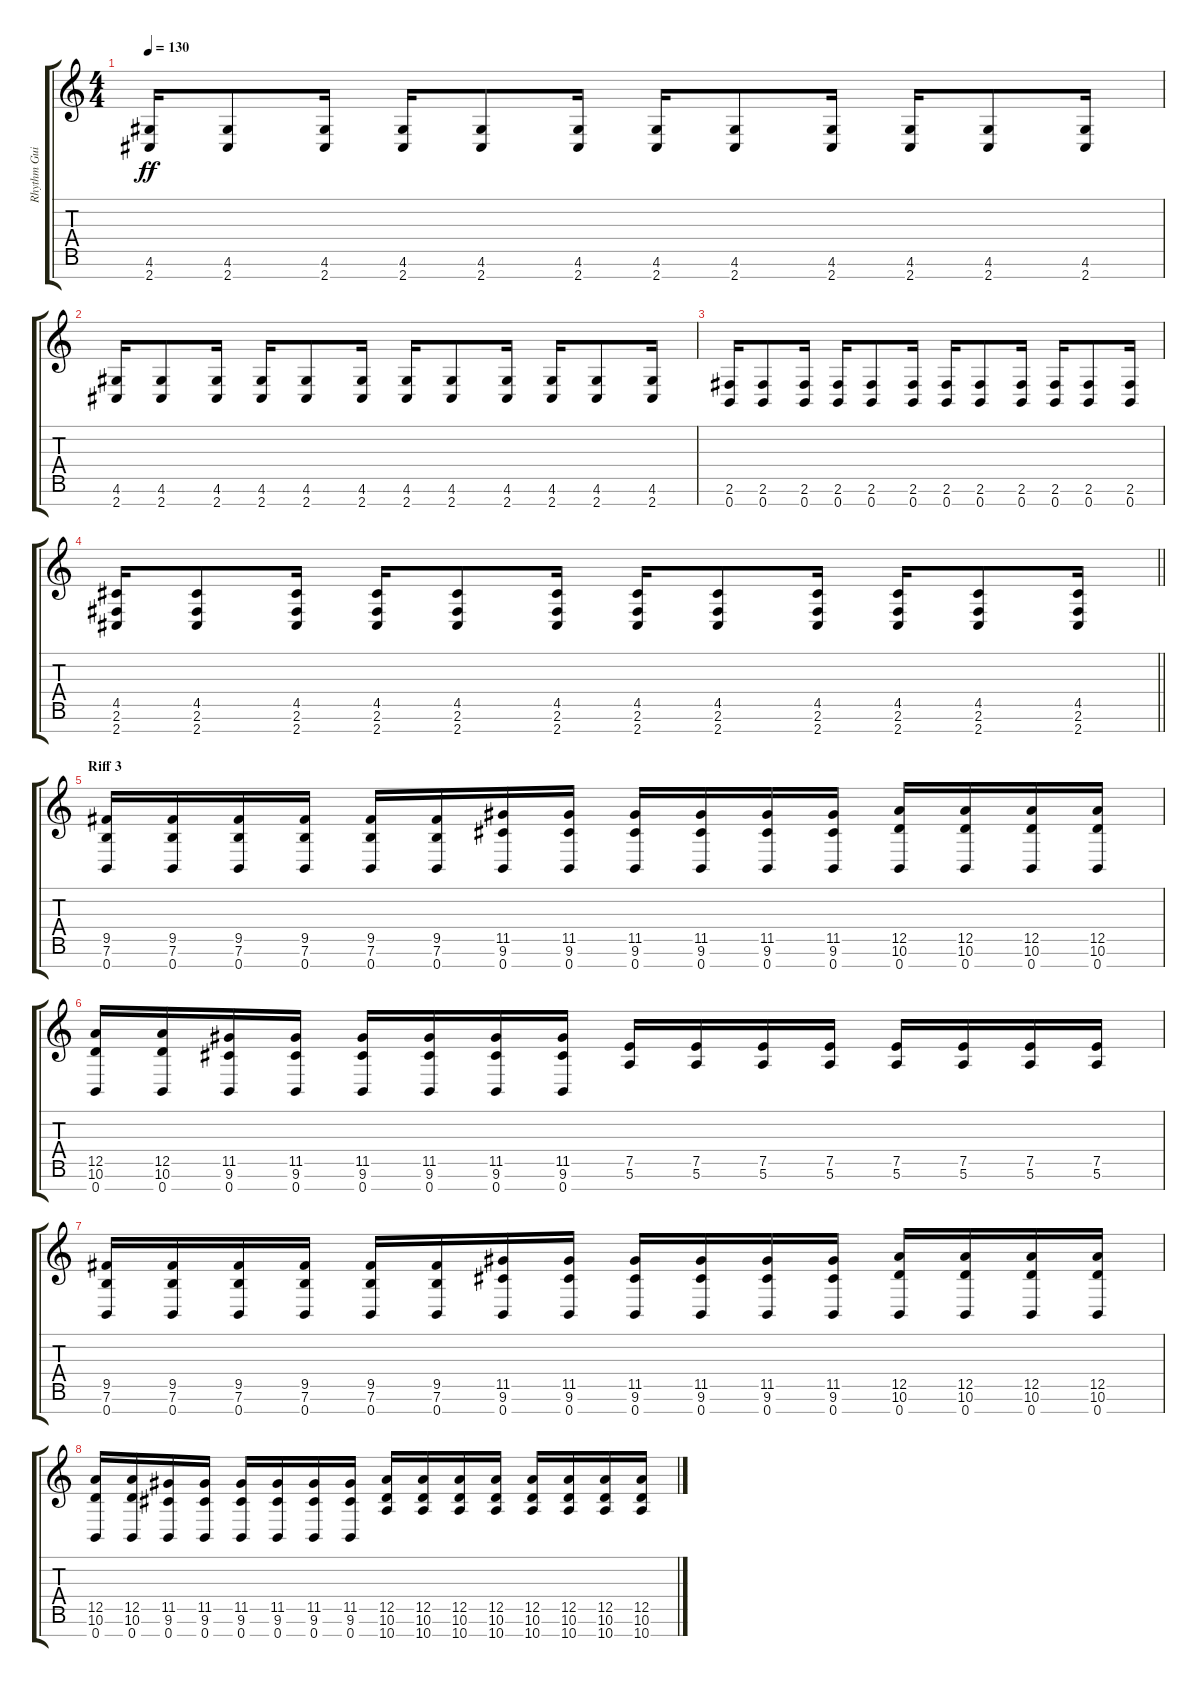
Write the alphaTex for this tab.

\track ("Rhythm Guitar 1" "Rhythm Gui") {instrument distortionguitar}
\staff {score tabs}
\tuning (E4 B3 G3 D3 A2 E2 B1) {hide}
\ts (4 4)
\tempo 130
\clef g2
\ks c
(4.6 2.7).16{dy ff} (4.6 2.7).8 (4.6 2.7).16 (4.6 2.7).16 (4.6 2.7).8 (4.6 2.7).16 (4.6 2.7).16 (4.6 2.7).8 (4.6 2.7).16 (4.6 2.7).16 (4.6 2.7).8 (4.6 2.7).16 |
(4.6 2.7).16 (4.6 2.7).8 (4.6 2.7).16 (4.6 2.7).16 (4.6 2.7).8 (4.6 2.7).16 (4.6 2.7).16 (4.6 2.7).8 (4.6 2.7).16 (4.6 2.7).16 (4.6 2.7).8 (4.6 2.7).16 |
(2.6 0.7).16 (2.6 0.7).8 (2.6 0.7).16 (2.6 0.7).16 (2.6 0.7).8 (2.6 0.7).16 (2.6 0.7).16 (2.6 0.7).8 (2.6 0.7).16 (2.6 0.7).16 (2.6 0.7).8 (2.6 0.7).16 |
\barLineRight lightlight
(4.5 2.6 2.7).16 (4.5 2.6 2.7).8 (4.5 2.6 2.7).16 (4.5 2.6 2.7).16 (4.5 2.6 2.7).8 (4.5 2.6 2.7).16 (4.5 2.6 2.7).16 (4.5 2.6 2.7).8 (4.5 2.6 2.7).16 (4.5 2.6 2.7).16 (4.5 2.6 2.7).8 (4.5 2.6 2.7).16 |
\section ("" "Riff 3")
(9.5 7.6 0.7).16 (9.5 7.6 0.7).16 (9.5 7.6 0.7).16 (9.5 7.6 0.7).16 (9.5 7.6 0.7).16 (9.5 7.6 0.7).16 (11.5 9.6 0.7).16 (11.5 9.6 0.7).16 (11.5 9.6 0.7).16 (11.5 9.6 0.7).16 (11.5 9.6 0.7).16 (11.5 9.6 0.7).16 (12.5 10.6 0.7).16 (12.5 10.6 0.7).16 (12.5 10.6 0.7).16 (12.5 10.6 0.7).16 |
(12.5 10.6 0.7).16 (12.5 10.6 0.7).16 (11.5 9.6 0.7).16 (11.5 9.6 0.7).16 (11.5 9.6 0.7).16 (11.5 9.6 0.7).16 (11.5 9.6 0.7).16 (11.5 9.6 0.7).16 (7.5 5.6).16 (7.5 5.6).16 (7.5 5.6).16 (7.5 5.6).16 (7.5 5.6).16 (7.5 5.6).16 (7.5 5.6).16 (7.5 5.6).16 |
(9.5 7.6 0.7).16 (9.5 7.6 0.7).16 (9.5 7.6 0.7).16 (9.5 7.6 0.7).16 (9.5 7.6 0.7).16 (9.5 7.6 0.7).16 (11.5 9.6 0.7).16 (11.5 9.6 0.7).16 (11.5 9.6 0.7).16 (11.5 9.6 0.7).16 (11.5 9.6 0.7).16 (11.5 9.6 0.7).16 (12.5 10.6 0.7).16 (12.5 10.6 0.7).16 (12.5 10.6 0.7).16 (12.5 10.6 0.7).16 |
(12.5 10.6 0.7).16 (12.5 10.6 0.7).16 (11.5 9.6 0.7).16 (11.5 9.6 0.7).16 (11.5 9.6 0.7).16 (11.5 9.6 0.7).16 (11.5 9.6 0.7).16 (11.5 9.6 0.7).16 (12.5 10.6 10.7).16 (12.5 10.6 10.7).16 (12.5 10.6 10.7).16 (12.5 10.6 10.7).16 (12.5 10.6 10.7).16 (12.5 10.6 10.7).16 (12.5 10.6 10.7).16 (12.5 10.6 10.7).16
